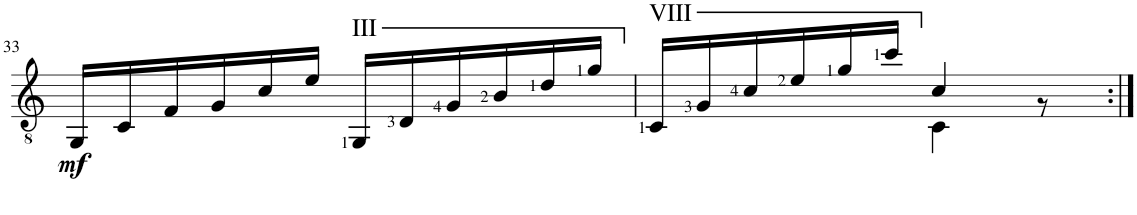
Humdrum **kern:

**kern	**dynam
*part1	*part1
*staff1	*staff1
*I"Classical Guitar	*
*I'Guit.	*
!!LO:PB:g=z
*clefGv2	*
*k[]	*
*M6/8	*
=33	=33
!	!LO:DY:b
16GG/LL	mf
16C/	.
16F/	.
16G/	.
16c/	.
16e/JJ	.
!LO:TX:a:t=III	!
16GG/LL	.
16D/	.
16G/	.
16B/	.
16d/	.
16g/JJ	.
=34	=34
*^	*
!LO:TX:a:t=VIII	!	!
16C/LL	4.ryy	.
16G/	.	.
16c/	.	.
16e/	.	.
16g/	.	.
16cc/JJ	.	.
4c/	4C\	.
8ryy	8r	.
*v	*v	*
=:|!	=:|!
*-	*-
